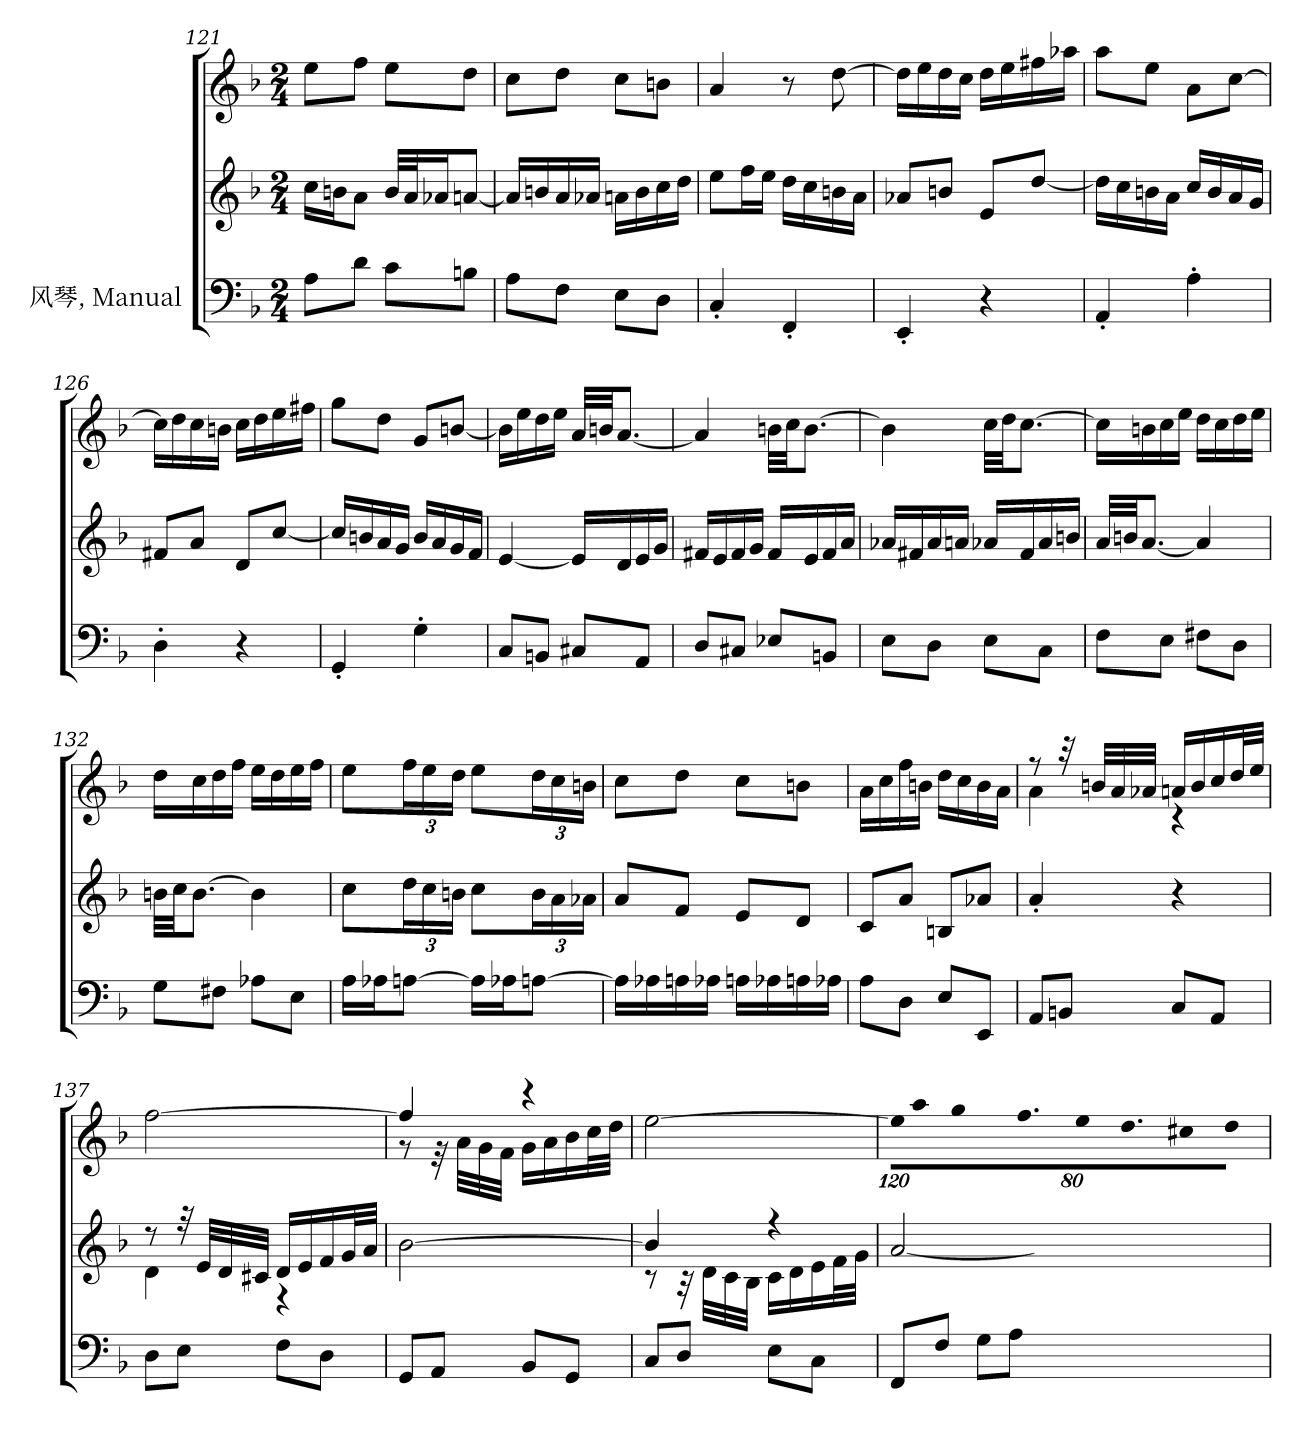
**kern	**kern	**kern
*part1	*part1	*part1
*staff3	*staff2	*staff1
*I"风琴, Manual	*	*
*clefF4	*clefG2	*clefG2
*k[b-]	*k[b-]	*k[b-]
*M2/4	*M2/4	*M2/4
=121	=121	=121
8A\L	16cc\LL	8ee\L
.	16bn\J	.
8d\J	8a\J	8ff\J
8c\L	32b/LLL	8ee\L
.	32a/J	.
.	16a-X/J	.
8Bn\J	[8an/J	8dd\J
=122	=122	=122
8A\L	16a/LL]	8cc\L
.	16bn/	.
8F\J	16a/	8dd\J
.	16a-X/JJ	.
8E\L	16an\LL	8cc\L
.	16b\	.
8D\J	16cc\	8bn\J
.	16dd\JJ	.
=123	=123	=123
4C'/	8ee\L	4a/
.	16ff\L	.
.	16ee\JJ	.
4FF'/	16dd\LL	8r
.	16cc\	.
.	16bn\	[8dd\
.	16a\JJ	.
!!LO:LB:g=z
=124	=124	=124
4EE'/	8a-X/L	16dd\LL]
.	.	16ee\
.	8bn/J	16dd\
.	.	16cc\JJ
4r	8e/L	16dd\LL
.	.	16ee\
.	[8dd/J	16ff#X\
.	.	16aa-X\JJ
=125	=125	=125
4AA'/	16dd\LL]	8aa\L
.	16cc\	.
.	16bn\	8ee\J
.	16a\JJ	.
4A'\	16cc/LL	8a\L
.	16b/	.
.	16a/	[8cc\J
.	16g/JJ	.
=126	=126	=126
4D'\	8f#X/L	16cc\LL]
.	.	16dd\
.	8a/J	16cc\
.	.	16bn\JJ
4r	8d/L	16cc\LL
.	.	16dd\
.	[8cc/J	16ee\
.	.	16ff#X\JJ
=127	=127	=127
4GG'/	16cc/LL]	8gg\L
.	16bn/	.
.	16a/	8dd\J
.	16g/JJ	.
4G'\	16b/LL	8g/L
.	16a/	.
.	16g/	[8bn/J
.	16f/JJ	.
!!LO:PB:g=z
=128	=128	=128
8C/L	[4e/	16b\LL]
.	.	16ee\
8BBn/J	.	16dd\
.	.	16ee\JJ
8C#X/L	16e/LL]	32a/LLL
.	.	32bn/JJ
.	16d/	[8.a/J
8AA/J	16e/	.
.	16g/JJ	.
=129	=129	=129
8D/L	16f#X/LL	4a/]
.	16e/	.
8C#X/J	16f#/	.
.	16g/JJ	.
8E-X/L	16f#/LL	32bn\LLL
.	.	32cc\JJ
.	16e/	[8.b\J
8BBn/J	16f#/	.
.	16a/JJ	.
=130	=130	=130
8E\L	16a-X/LL	4b\]
.	16f#X/	.
8D\J	16a-/	.
.	16an/JJ	.
8E\L	16a-X/LL	32cc\LLL
.	.	32dd\JJ
.	16f#/	[8.cc\J
8C\J	16a-/	.
.	16bn/JJ	.
=131	=131	=131
8F\L	32a/LLL	16cc\LL]
.	32bn/JJ	.
.	[8.a/J	16bn\
8E\J	.	16cc\
.	.	16ee\JJ
8F#X\L	4a/]	16dd\LL
.	.	16cc\
8D\J	.	16dd\
.	.	16ee\JJ
!!LO:LB:g=z
=132	=132	=132
8G\L	32bn\LLL	16dd\LL
.	32cc\JJ	.
.	[8.b\J	16cc\
8F#X\J	.	16dd\
.	.	16ff\JJ
8A-X\L	4b\]	16ee\LL
.	.	16dd\
8E\J	.	16ee\
.	.	16ff\JJ
=133	=133	=133
16A\LL	8cc\L	8ee\L
16A-X\J	.	.
*	*Xbrackettup	*Xbrackettup
[8An\J	24dd\L	24ff\L
.	24cc\	24ee\
.	24bn\JJ	24dd\JJ
16A\LL]	8cc\L	8ee\L
16A-X\J	.	.
[8An\J	24b\L	24dd\L
.	24a\	24cc\
.	24a-X\JJ	24bn\JJ
=134	=134	=134
16A\LL]	8a/L	8cc\L
16A-X\	.	.
16An\	8f/J	8dd\J
16A-X\JJ	.	.
16An\LL	8e/L	8cc\L
16A-X\	.	.
16An\	8d/J	8bn\J
16A-X\JJ	.	.
!!LO:LB:g=z
=135	=135	=135
8A\L	8c/L	16a\LL
.	.	16cc\
8D\J	8a/J	16ff\
.	.	16bn\JJ
8E/L	8Bn/L	16dd\LL
.	.	16cc\
8EE/J	8a-X/J	16b\
.	.	16a\JJ
=136	=136	=136
*	*	*^
8AA/L	4a'/	8r	4a\
8BBn/J	.	32r	.
.	.	32bn/LLL	.
.	.	32a/	.
.	.	32a-X/JJJ	.
8C/L	4r	16an/LL	4r
.	.	16b/	.
8AA/J	.	16cc/	.
.	.	32dd/L	.
.	.	32ee/JJJ	.
*	*	*v	*v
=137	=137	=137
*	*^	*
8D\L	8r	4d\	[2ff\
8E\J	32r	.	.
.	32e/LLL	.	.
.	32d/	.	.
.	32c#X/JJJ	.	.
8F\L	16d/LL	4r	.
.	16e/	.	.
8D\J	16f/	.	.
.	32g/L	.	.
.	32a/JJJ	.	.
*	*v	*v	*
=138	=138	=138
*	*	*^
8GG/L	[2b-\	4ff/]	8r
8AA/J	.	.	32r
.	.	.	32a\LLL
.	.	.	32g\
.	.	.	32f\JJJ
8BB-/L	.	4r	16g\LL
.	.	.	16a\
8GG/J	.	.	16b-\
.	.	.	32cc\L
.	.	.	32dd\JJJ
*	*	*v	*v
!!LO:LB:g=z
=139	=139	=139
*	*^	*
8C/L	4b-/]	8r	[2ee\
8D/J	.	32r	.
.	.	32d\LLL	.
.	.	32c\	.
.	.	32B-\JJJ	.
8E\L	4r	16c\LL	.
.	.	16d\	.
8C\J	.	16e\	.
.	.	32f\L	.
.	.	32g\JJJ	.
=140	=140	=140	=140
!	!	!	!LO:N:vis=16
*	*v	*v	*
8FF/L	[2a/	1920%107ee\KL]
!	!	!LO:N:vis=8
.	.	640%71aa\
8F/J	.	.
!	!	!LO:N:vis=32
.	.	1920%53gg\KL
.	.	18.ff\
8G\L	.	.
!	!	!LO:N:vis=16
.	.	1920%107ee\
.	.	18.dd\
8A\J	.	.
!	!	!LO:N:vis=32
.	.	1920%53cc#X\K
!	!	!LO:N:vis=16
.	.	1920%107dd\JJ
=	=	=
*-	*-	*-
